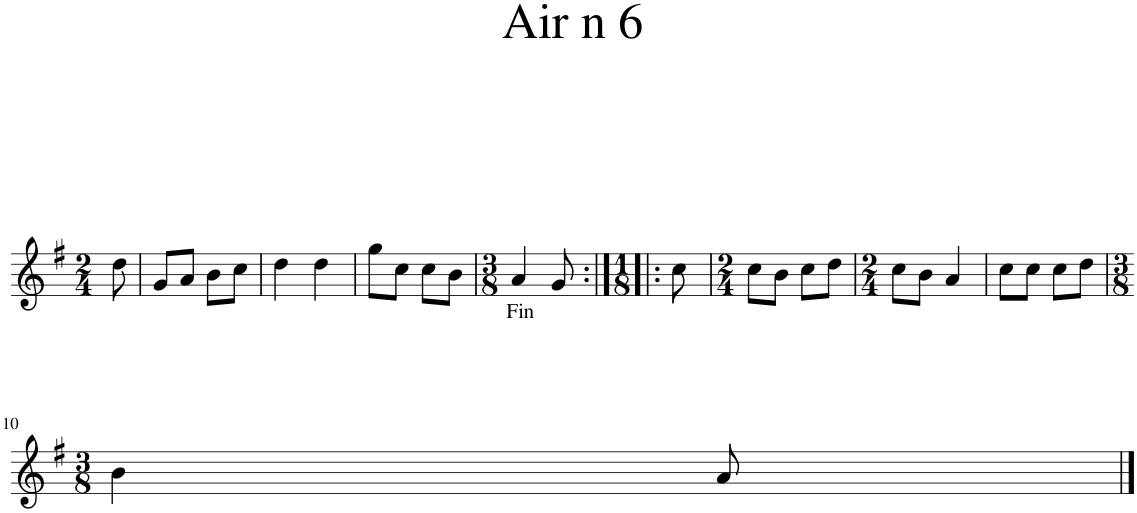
**kern
*part1
*staff1
*I"Piano
*I'Pno.
*clefG2
*k[f#]
*M2/4
=1
!LO:TX:b:t=Fin
8dd\
=2
8g/L
8a/J
8b\L
8cc\J
=3
4dd\
4dd\
=4
8gg\L
8cc\J
8cc\L
8b\J
=5
*M3/8
4a/
8g/
=6:|!|:
*M1/8
8cc\
=7
*M2/4
8cc\L
8b\J
8cc\L
8dd\J
=8
*M2/4
8cc\L
8b\J
4a/
=9
8cc\L
8cc\J
8cc\L
8dd\J
!!LO:LB:g=z
=10
*M3/8
4b\
8a/
==
*-
